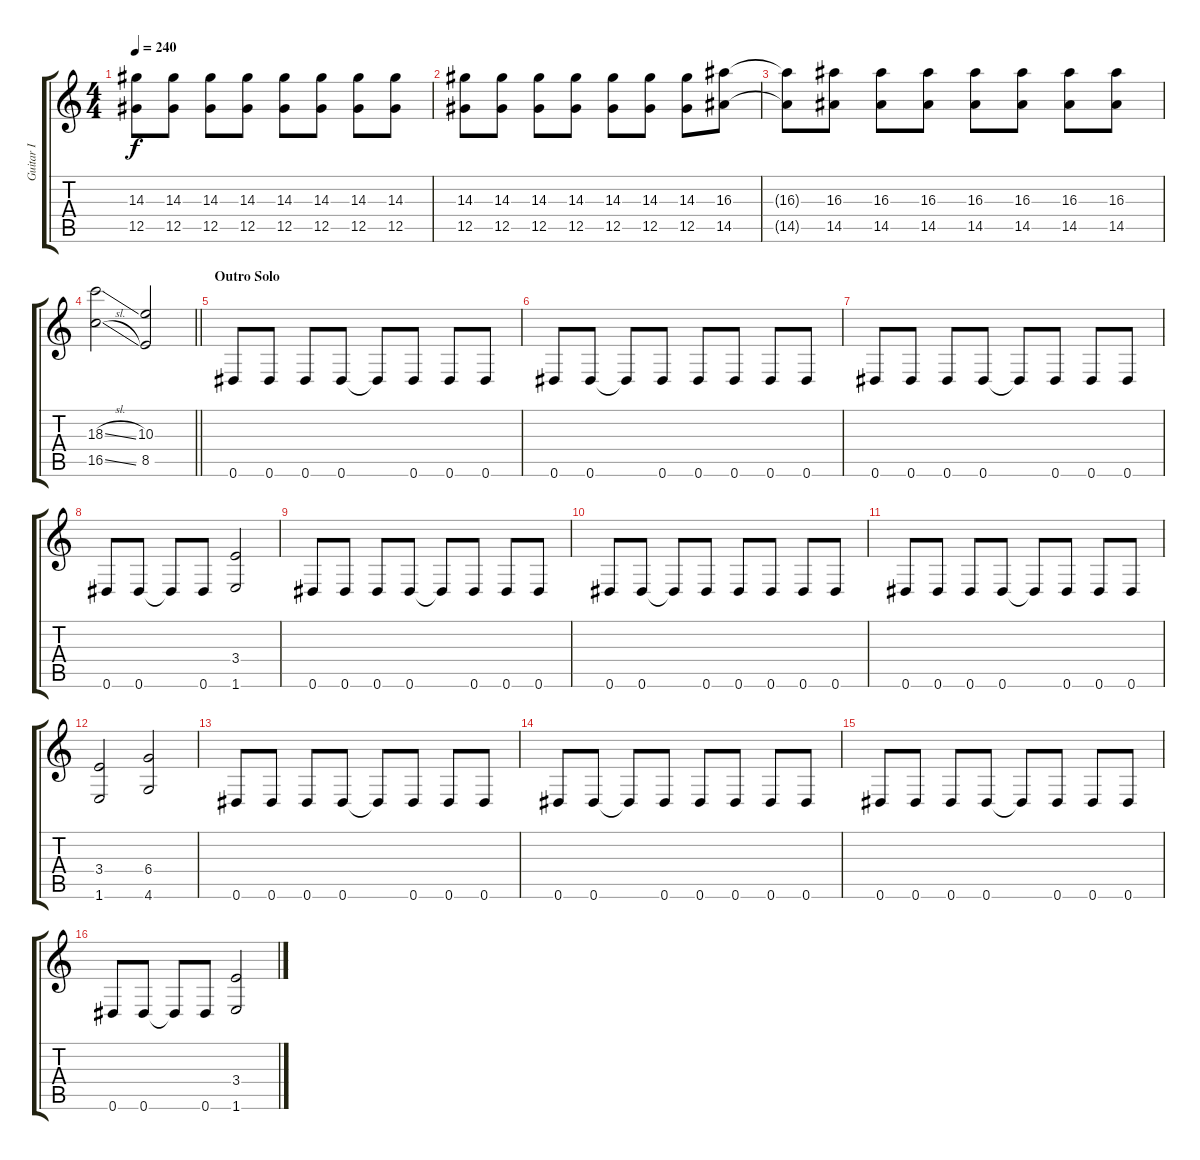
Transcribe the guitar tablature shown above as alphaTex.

\track ("Guitar I" "Guitar I") {instrument distortionguitar}
\staff {score tabs}
\tuning (Eb4 Bb3 Gb3 Db3 Ab2 Eb2) {hide}
\ts (4 4)
\tempo 240
\clef g2
\ks c
(14.3{t} 12.5{t}).8{dy f} (14.3 12.5).8 (14.3 12.5).8 (14.3 12.5).8 (14.3 12.5).8 (14.3 12.5).8 (14.3 12.5).8 (14.3 12.5).8 |
(14.3 12.5).8 (14.3 12.5).8 (14.3 12.5).8 (14.3 12.5).8 (14.3 12.5).8 (14.3 12.5).8 (14.3 12.5).8 (16.3 14.5).8 |
(16.3{t} 14.5{t}).8 (16.3 14.5).8 (16.3 14.5).8 (16.3 14.5).8 (16.3 14.5).8 (16.3 14.5).8 (16.3 14.5).8 (16.3 14.5).8 |
\barLineRight lightlight
(18.3{sl} 16.5{sl}).2 (10.3 8.5).2 |
\section ("" "Outro Solo")
0.6.8{volume 14} 0.6.8 0.6.8 0.6.8 0.6{t}.8 0.6.8 0.6.8 0.6.8 |
0.6.8 0.6.8 0.6{t}.8 0.6.8 0.6.8 0.6.8 0.6.8 0.6.8 |
0.6.8 0.6.8 0.6.8 0.6.8 0.6{t}.8 0.6.8 0.6.8 0.6.8 |
0.6.8 0.6.8 0.6{t}.8 0.6.8 (3.4 1.6).2 |
0.6.8 0.6.8 0.6.8 0.6.8 0.6{t}.8 0.6.8 0.6.8 0.6.8 |
0.6.8 0.6.8 0.6{t}.8 0.6.8 0.6.8 0.6.8 0.6.8 0.6.8 |
0.6.8 0.6.8 0.6.8 0.6.8 0.6{t}.8 0.6.8 0.6.8 0.6.8 |
(3.4 1.6).2 (6.4 4.6).2 |
0.6.8 0.6.8 0.6.8 0.6.8 0.6{t}.8 0.6.8 0.6.8 0.6.8 |
0.6.8 0.6.8 0.6{t}.8 0.6.8 0.6.8 0.6.8 0.6.8 0.6.8 |
0.6.8 0.6.8 0.6.8 0.6.8 0.6{t}.8 0.6.8 0.6.8 0.6.8 |
0.6.8 0.6.8 0.6{t}.8 0.6.8 (3.4 1.6).2
